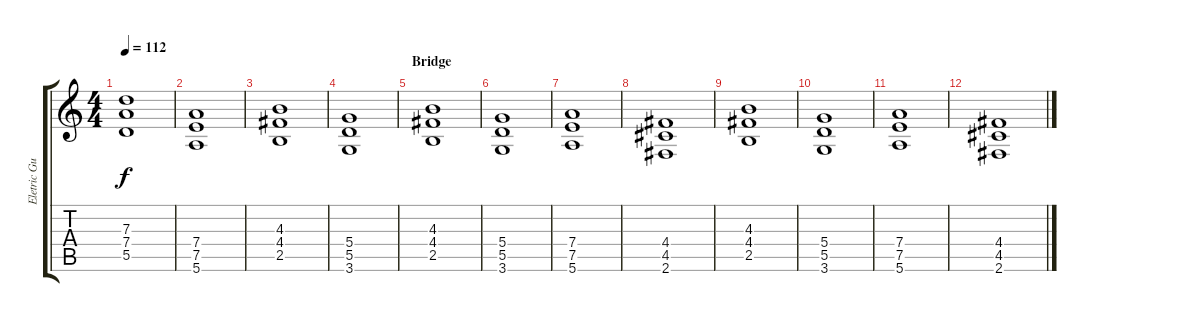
\track ("Eletric Guitar" "Eletric Gu") {instrument overdrivenguitar}
\staff {score tabs}
\tuning (E4 B3 G3 D3 A2 E2) {hide}
\ts (4 4)
\tempo 112
\clef g2
\ks c
(7.3 7.4 5.5).1{dy f} |
(7.4 7.5 5.6).1 |
(4.3 4.4 2.5).1 |
(5.4 5.5 3.6).1 |
\section ("" "Bridge")
(4.3 4.4 2.5).1 |
(5.4 5.5 3.6).1 |
(7.4 7.5 5.6).1 |
(4.4 4.5 2.6).1 |
(4.3 4.4 2.5).1 |
(5.4 5.5 3.6).1 |
(7.4 7.5 5.6).1 |
(4.4 4.5 2.6).1
